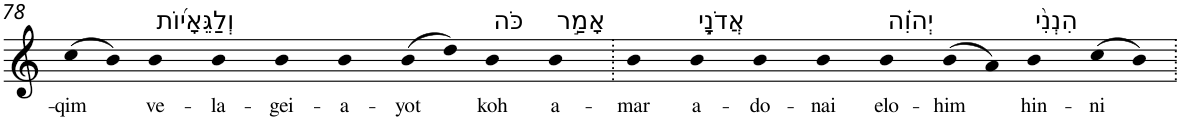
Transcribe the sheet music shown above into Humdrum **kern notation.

**kern	**text
*part1	*part1
*staff1	*staff1
*I"Piano	*
*I'Pno	*
!!LO:PB:g=z
*clefG2	*
*k[]	*
=78	=78
!	!LO:LY:b
(>8cc	-qim
8b)	.
!LO:TX:a:t=וְלַגֵּאָי֜וֹת	!
!	!LO:LY:b
4b	ve-
!	!LO:LY:b
4b	-la-
!	!LO:LY:b
4b	-gei-
!	!LO:LY:b
4b	-a-
!	!LO:LY:b
(>8b	-yot
8dd)	.
!LO:TX:a:t=כֹּה	!
!	!LO:LY:b
4b	koh
!LO:TX:a:t=אָמַ֣ר	!
!	!LO:LY:b
4b	a-
=79.	=79.
!	!LO:LY:b
4b	-mar
!LO:TX:a:t=אֲדֹנָ֣י	!
!	!LO:LY:b
4b	a-
!	!LO:LY:b
4b	-do-
!	!LO:LY:b
4b	-nai
!LO:TX:a:t=יְהוִ֗ה	!
!	!LO:LY:b
4b	elo-
!	!LO:LY:b
(>8b	-him
8a)	.
!LO:TX:a:t=הִנְנִ֨י	!
!	!LO:LY:b
4b	hin-
!	!LO:LY:b
(>8cc	-ni
8b)	.
=.	=.
*-	*-
